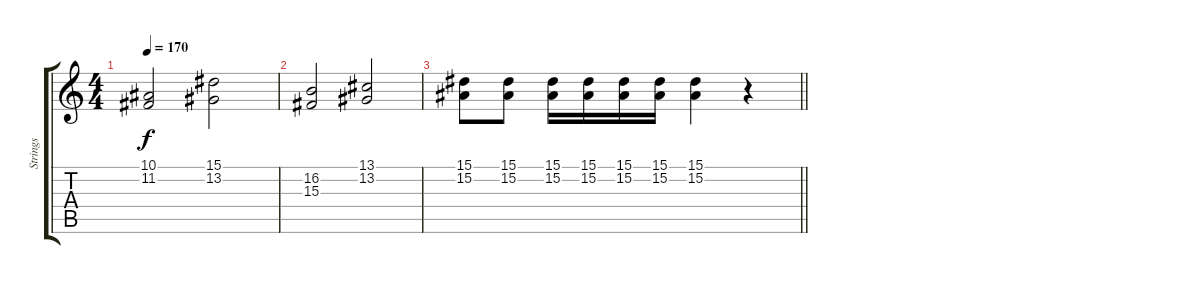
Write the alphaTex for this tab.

\track ("Strings" "Strings") {instrument stringensemble1}
\staff {score tabs}
\tuning (C4 G3 Eb3 Bb2 F2 C2) {hide}
\ts (4 4)
\tempo 170
\clef g2
\ks c
(10.1 11.2).2{dy f} (15.1 13.2).2 |
(16.2 15.3).2 (13.1 13.2).2 |
\barLineRight lightlight
(15.1 15.2).8 (15.1 15.2).8 (15.1 15.2).16 (15.1 15.2).16 (15.1 15.2).16 (15.1 15.2).16 (15.1 15.2).4 r.4
